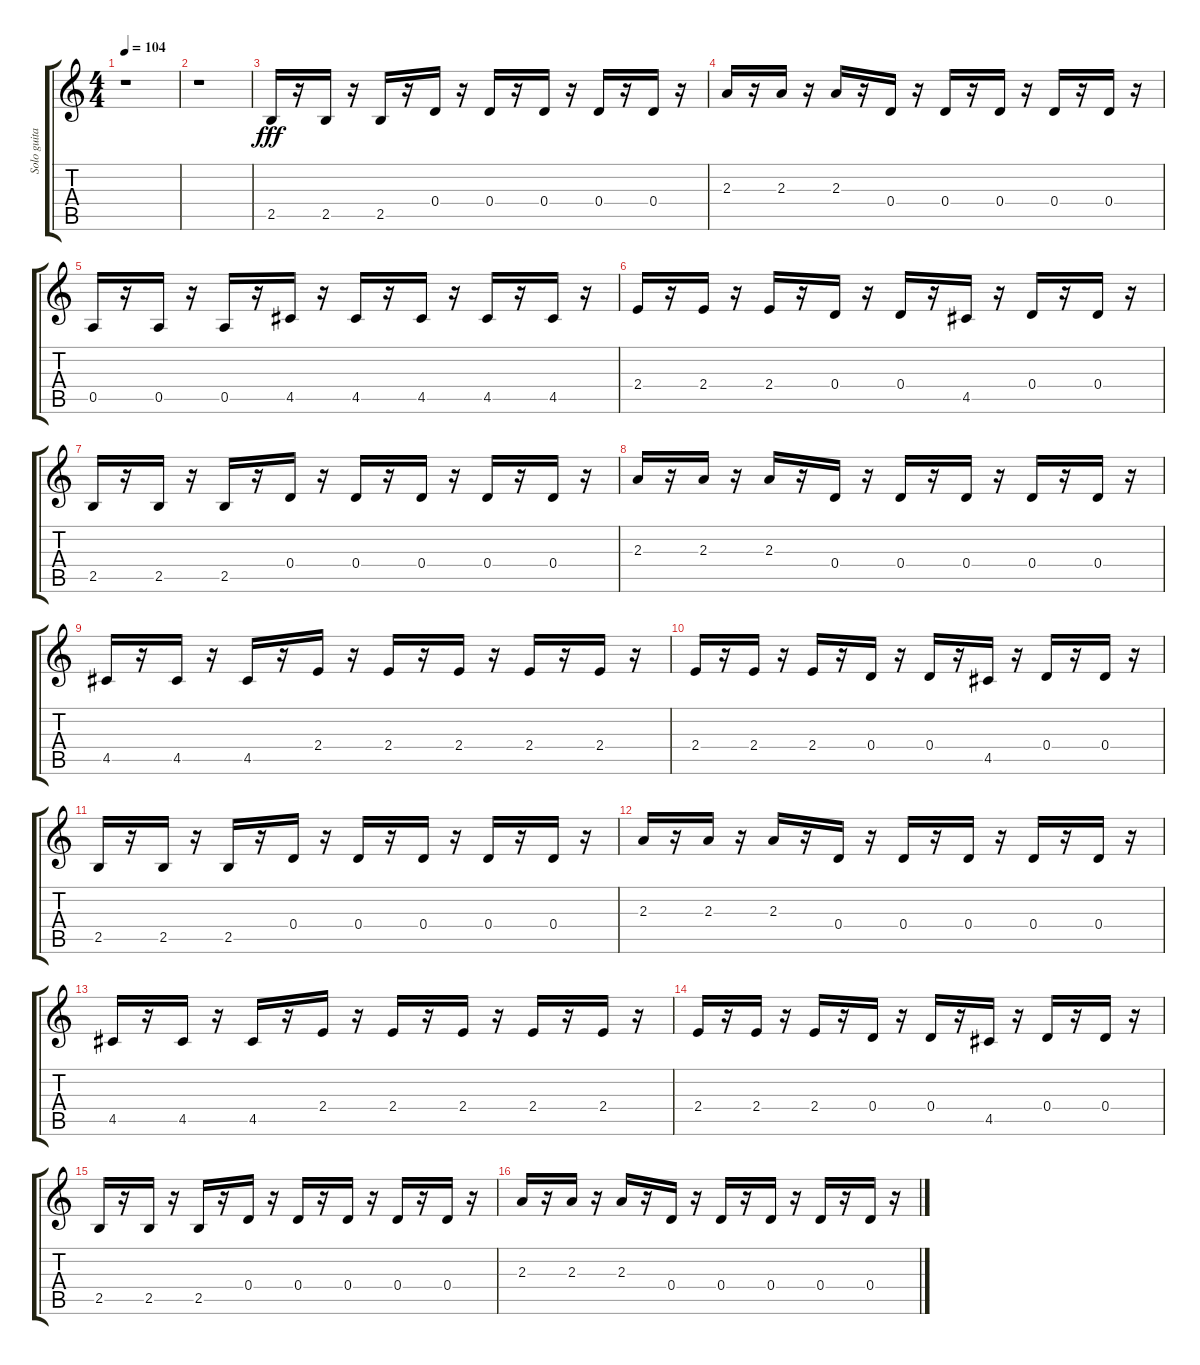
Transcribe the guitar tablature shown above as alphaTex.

\track ("Solo guitar" "Solo guita") {instrument electricguitarclean}
\staff {score tabs}
\tuning (E4 B3 G3 D3 A2 E2) {hide}
\ts (4 4)
\tempo 104
\clef g2
\ks c
r.1{dy fff} |
r.1 |
2.5.16 r.16 2.5.16 r.16 2.5.16 r.16 0.4.16 r.16 0.4.16 r.16 0.4.16 r.16 0.4.16 r.16 0.4.16 r.16 |
2.3.16 r.16 2.3.16 r.16 2.3.16 r.16 0.4.16 r.16 0.4.16 r.16 0.4.16 r.16 0.4.16 r.16 0.4.16 r.16 |
0.5.16 r.16 0.5.16 r.16 0.5.16 r.16 4.5.16 r.16 4.5.16 r.16 4.5.16 r.16 4.5.16 r.16 4.5.16 r.16 |
2.4.16 r.16 2.4.16 r.16 2.4.16 r.16 0.4.16 r.16 0.4.16 r.16 4.5.16 r.16 0.4.16 r.16 0.4.16 r.16 |
2.5.16 r.16 2.5.16 r.16 2.5.16 r.16 0.4.16 r.16 0.4.16 r.16 0.4.16 r.16 0.4.16 r.16 0.4.16 r.16 |
2.3.16 r.16 2.3.16 r.16 2.3.16 r.16 0.4.16 r.16 0.4.16 r.16 0.4.16 r.16 0.4.16 r.16 0.4.16 r.16 |
4.5.16 r.16 4.5.16 r.16 4.5.16 r.16 2.4.16 r.16 2.4.16 r.16 2.4.16 r.16 2.4.16 r.16 2.4.16 r.16 |
2.4.16 r.16 2.4.16 r.16 2.4.16 r.16 0.4.16 r.16 0.4.16 r.16 4.5.16 r.16 0.4.16 r.16 0.4.16 r.16 |
2.5.16 r.16 2.5.16 r.16 2.5.16 r.16 0.4.16 r.16 0.4.16 r.16 0.4.16 r.16 0.4.16 r.16 0.4.16 r.16 |
2.3.16 r.16 2.3.16 r.16 2.3.16 r.16 0.4.16 r.16 0.4.16 r.16 0.4.16 r.16 0.4.16 r.16 0.4.16 r.16 |
4.5.16 r.16 4.5.16 r.16 4.5.16 r.16 2.4.16 r.16 2.4.16 r.16 2.4.16 r.16 2.4.16 r.16 2.4.16 r.16 |
2.4.16 r.16 2.4.16 r.16 2.4.16 r.16 0.4.16 r.16 0.4.16 r.16 4.5.16 r.16 0.4.16 r.16 0.4.16 r.16 |
2.5.16 r.16 2.5.16 r.16 2.5.16 r.16 0.4.16 r.16 0.4.16 r.16 0.4.16 r.16 0.4.16 r.16 0.4.16 r.16 |
2.3.16 r.16 2.3.16 r.16 2.3.16 r.16 0.4.16 r.16 0.4.16 r.16 0.4.16 r.16 0.4.16 r.16 0.4.16 r.16
